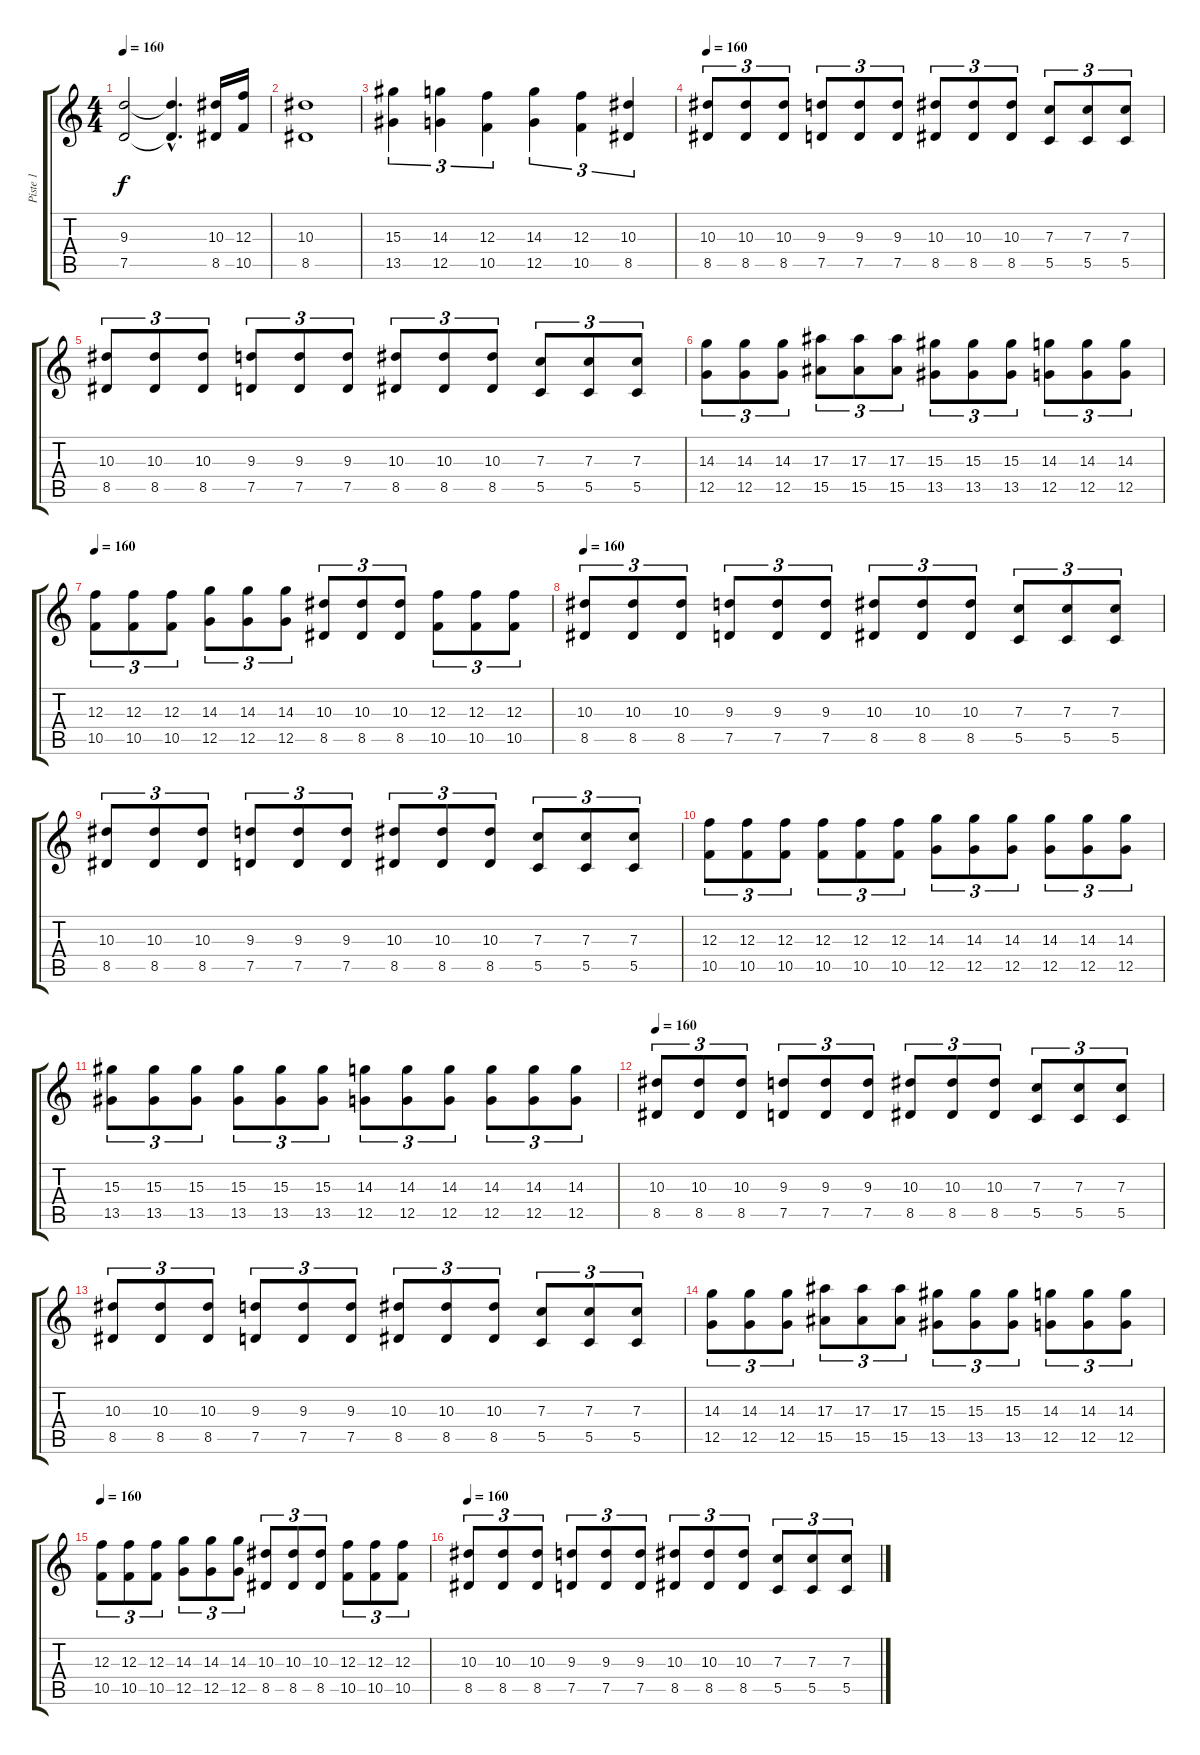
\track ("Piste 1" "Piste 1") {instrument distortionguitar}
\staff {score tabs}
\tuning (D4 A3 F3 C3 G2 C2) {hide}
\ts (4 4)
\tempo 160
\clef g2
\ks c
(9.3 7.5).2{dy f} (9.3{hac t} 7.5{hac t}).4{d} (10.3 8.5).16 (12.3 10.5).16 |
(10.3 8.5).1 |
(15.3 13.5).4{tu (3 2)} (14.3 12.5).4{tu (3 2)} (12.3 10.5).4{tu (3 2)} (14.3 12.5).4{tu (3 2)} (12.3 10.5).4{tu (3 2)} (10.3 8.5).4{tu (3 2)} |
\tempo 160
(10.3 8.5).8{tu (3 2)} (10.3 8.5).8{tu (3 2)} (10.3 8.5).8{tu (3 2)} (9.3 7.5).8{tu (3 2)} (9.3 7.5).8{tu (3 2)} (9.3 7.5).8{tu (3 2)} (10.3 8.5).8{tu (3 2)} (10.3 8.5).8{tu (3 2)} (10.3 8.5).8{tu (3 2)} (7.3 5.5).8{tu (3 2)} (7.3 5.5).8{tu (3 2)} (7.3 5.5).8{tu (3 2)} |
(10.3 8.5).8{tu (3 2)} (10.3 8.5).8{tu (3 2)} (10.3 8.5).8{tu (3 2)} (9.3 7.5).8{tu (3 2)} (9.3 7.5).8{tu (3 2)} (9.3 7.5).8{tu (3 2)} (10.3 8.5).8{tu (3 2)} (10.3 8.5).8{tu (3 2)} (10.3 8.5).8{tu (3 2)} (7.3 5.5).8{tu (3 2)} (7.3 5.5).8{tu (3 2)} (7.3 5.5).8{tu (3 2)} |
(14.3 12.5).8{tu (3 2)} (14.3 12.5).8{tu (3 2)} (14.3 12.5).8{tu (3 2)} (17.3 15.5).8{tu (3 2)} (17.3 15.5).8{tu (3 2)} (17.3 15.5).8{tu (3 2)} (15.3 13.5).8{tu (3 2)} (15.3 13.5).8{tu (3 2)} (15.3 13.5).8{tu (3 2)} (14.3 12.5).8{tu (3 2)} (14.3 12.5).8{tu (3 2)} (14.3 12.5).8{tu (3 2)} |
\tempo 160
(12.3 10.5).8{tu (3 2)} (12.3 10.5).8{tu (3 2)} (12.3 10.5).8{tu (3 2)} (14.3 12.5).8{tu (3 2)} (14.3 12.5).8{tu (3 2)} (14.3 12.5).8{tu (3 2)} (10.3 8.5).8{tu (3 2)} (10.3 8.5).8{tu (3 2)} (10.3 8.5).8{tu (3 2)} (12.3 10.5).8{tu (3 2)} (12.3 10.5).8{tu (3 2)} (12.3 10.5).8{tu (3 2)} |
\tempo 160
(10.3 8.5).8{tu (3 2)} (10.3 8.5).8{tu (3 2)} (10.3 8.5).8{tu (3 2)} (9.3 7.5).8{tu (3 2)} (9.3 7.5).8{tu (3 2)} (9.3 7.5).8{tu (3 2)} (10.3 8.5).8{tu (3 2)} (10.3 8.5).8{tu (3 2)} (10.3 8.5).8{tu (3 2)} (7.3 5.5).8{tu (3 2)} (7.3 5.5).8{tu (3 2)} (7.3 5.5).8{tu (3 2)} |
(10.3 8.5).8{tu (3 2)} (10.3 8.5).8{tu (3 2)} (10.3 8.5).8{tu (3 2)} (9.3 7.5).8{tu (3 2)} (9.3 7.5).8{tu (3 2)} (9.3 7.5).8{tu (3 2)} (10.3 8.5).8{tu (3 2)} (10.3 8.5).8{tu (3 2)} (10.3 8.5).8{tu (3 2)} (7.3 5.5).8{tu (3 2)} (7.3 5.5).8{tu (3 2)} (7.3 5.5).8{tu (3 2)} |
(12.3 10.5).8{tu (3 2)} (12.3 10.5).8{tu (3 2)} (12.3 10.5).8{tu (3 2)} (12.3 10.5).8{tu (3 2)} (12.3 10.5).8{tu (3 2)} (12.3 10.5).8{tu (3 2)} (14.3 12.5).8{tu (3 2)} (14.3 12.5).8{tu (3 2)} (14.3 12.5).8{tu (3 2)} (14.3 12.5).8{tu (3 2)} (14.3 12.5).8{tu (3 2)} (14.3 12.5).8{tu (3 2)} |
(15.3 13.5).8{tu (3 2)} (15.3 13.5).8{tu (3 2)} (15.3 13.5).8{tu (3 2)} (15.3 13.5).8{tu (3 2)} (15.3 13.5).8{tu (3 2)} (15.3 13.5).8{tu (3 2)} (14.3 12.5).8{tu (3 2)} (14.3 12.5).8{tu (3 2)} (14.3 12.5).8{tu (3 2)} (14.3 12.5).8{tu (3 2)} (14.3 12.5).8{tu (3 2)} (14.3 12.5).8{tu (3 2)} |
\tempo 160
(10.3 8.5).8{tu (3 2)} (10.3 8.5).8{tu (3 2)} (10.3 8.5).8{tu (3 2)} (9.3 7.5).8{tu (3 2)} (9.3 7.5).8{tu (3 2)} (9.3 7.5).8{tu (3 2)} (10.3 8.5).8{tu (3 2)} (10.3 8.5).8{tu (3 2)} (10.3 8.5).8{tu (3 2)} (7.3 5.5).8{tu (3 2)} (7.3 5.5).8{tu (3 2)} (7.3 5.5).8{tu (3 2)} |
(10.3 8.5).8{tu (3 2)} (10.3 8.5).8{tu (3 2)} (10.3 8.5).8{tu (3 2)} (9.3 7.5).8{tu (3 2)} (9.3 7.5).8{tu (3 2)} (9.3 7.5).8{tu (3 2)} (10.3 8.5).8{tu (3 2)} (10.3 8.5).8{tu (3 2)} (10.3 8.5).8{tu (3 2)} (7.3 5.5).8{tu (3 2)} (7.3 5.5).8{tu (3 2)} (7.3 5.5).8{tu (3 2)} |
(14.3 12.5).8{tu (3 2)} (14.3 12.5).8{tu (3 2)} (14.3 12.5).8{tu (3 2)} (17.3 15.5).8{tu (3 2)} (17.3 15.5).8{tu (3 2)} (17.3 15.5).8{tu (3 2)} (15.3 13.5).8{tu (3 2)} (15.3 13.5).8{tu (3 2)} (15.3 13.5).8{tu (3 2)} (14.3 12.5).8{tu (3 2)} (14.3 12.5).8{tu (3 2)} (14.3 12.5).8{tu (3 2)} |
\tempo 160
(12.3 10.5).8{tu (3 2)} (12.3 10.5).8{tu (3 2)} (12.3 10.5).8{tu (3 2)} (14.3 12.5).8{tu (3 2)} (14.3 12.5).8{tu (3 2)} (14.3 12.5).8{tu (3 2)} (10.3 8.5).8{tu (3 2)} (10.3 8.5).8{tu (3 2)} (10.3 8.5).8{tu (3 2)} (12.3 10.5).8{tu (3 2)} (12.3 10.5).8{tu (3 2)} (12.3 10.5).8{tu (3 2)} |
\tempo 160
(10.3 8.5).8{tu (3 2)} (10.3 8.5).8{tu (3 2)} (10.3 8.5).8{tu (3 2)} (9.3 7.5).8{tu (3 2)} (9.3 7.5).8{tu (3 2)} (9.3 7.5).8{tu (3 2)} (10.3 8.5).8{tu (3 2)} (10.3 8.5).8{tu (3 2)} (10.3 8.5).8{tu (3 2)} (7.3 5.5).8{tu (3 2)} (7.3 5.5).8{tu (3 2)} (7.3 5.5).8{tu (3 2)}
